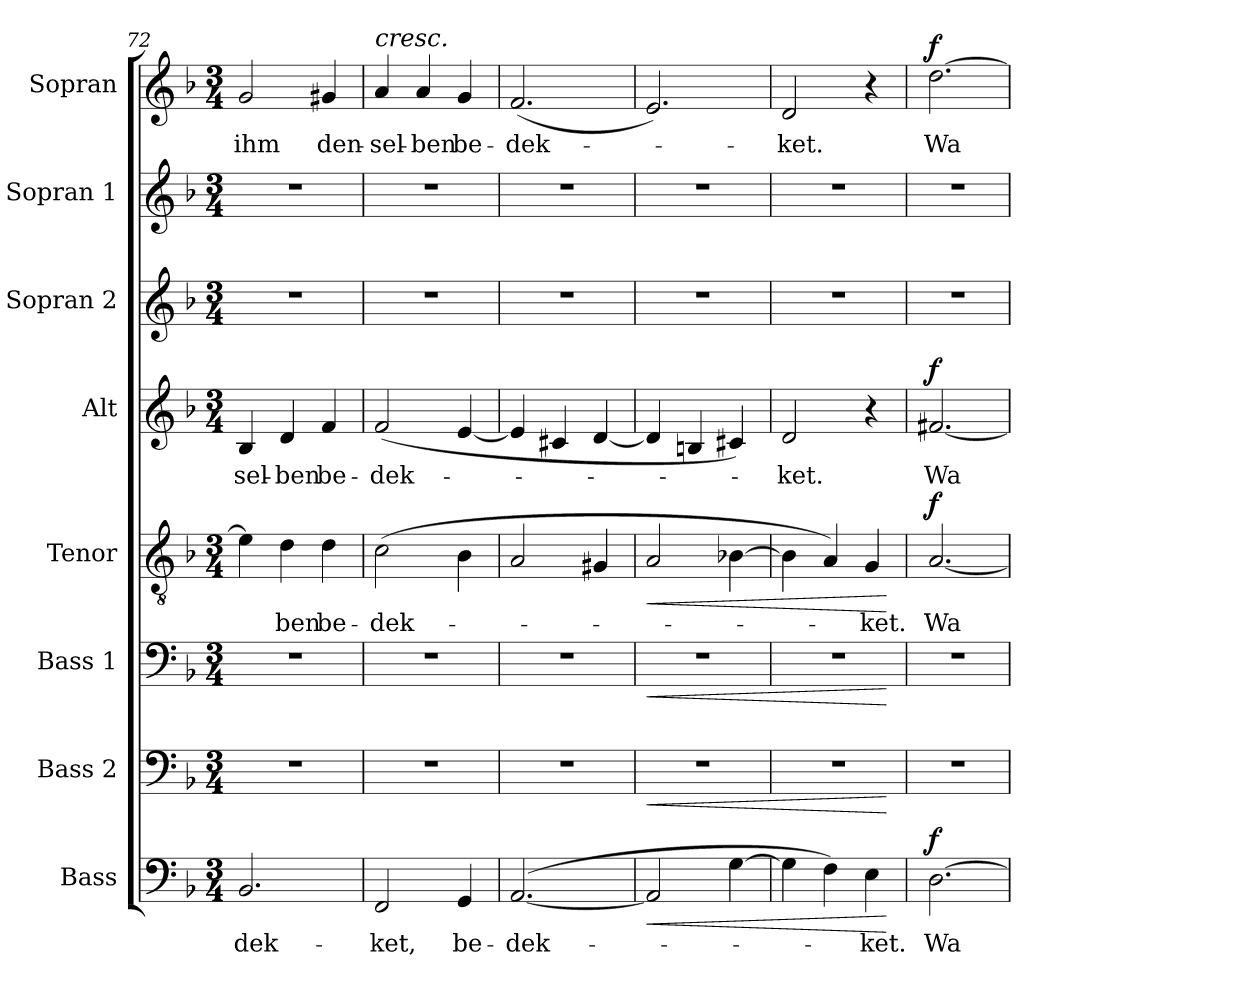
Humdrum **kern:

**kern	**text	**dynam	**kern	**dynam	**kern	**dynam	**kern	**text	**dynam	**kern	**text	**dynam	**kern	**kern	**kern	**text	**dynam
*part8	*part8	*part8	*part7	*part7	*part6	*part6	*part5	*part5	*part5	*part4	*part4	*part4	*part3	*part2	*part1	*part1	*part1
*staff8	*staff8	*staff8	*staff7	*staff7	*staff6	*staff6	*staff5	*staff5	*staff5	*staff4	*staff4	*staff4	*staff3	*staff2	*staff1	*staff1	*staff1
*I"Bass	*	*	*I"Bass 2	*	*I"Bass 1	*	*I"Tenor	*	*	*I"Alt	*	*	*I"Sopran 2	*I"Sopran 1	*I"Sopran	*	*
*clefF4	*	*	*clefF4	*	*clefF4	*	*clefGv2	*	*	*clefG2	*	*	*clefG2	*clefG2	*clefG2	*	*
*k[b-]	*	*	*k[b-]	*	*k[b-]	*	*k[b-]	*	*	*k[b-]	*	*	*k[b-]	*k[b-]	*k[b-]	*	*
*M3/4	*	*	*M3/4	*	*M3/4	*	*M3/4	*	*	*M3/4	*	*	*M3/4	*M3/4	*M3/4	*	*
=72	=72	=72	=72	=72	=72	=72	=72	=72	=72	=72	=72	=72	=72	=72	=72	=72	=72
2.BB-/	-dek-	.	2.r	.	2.r	.	4e-\]	.	.	4B-/	-sel-	.	2.r	2.r	2g/	ihm	.
.	.	.	.	.	.	.	4d\	-ben	.	4d/	-ben	.	.	.	.	.	.
.	.	.	.	.	.	.	4d\	be-	.	4f/	be-	.	.	.	4g#X/	den-	.
!!LO:LB:g=z
=73	=73	=73	=73	=73	=73	=73	=73	=73	=73	=73	=73	=73	=73	=73	=73	=73	=73
!	!	!	!	!	!	!	!	!	!	!	!	!	!	!	!LO:TX:a:i:t=cresc.	!	!
2FF/	-ket,	.	2.r	.	2.r	.	(2c\	-dek-	.	(2f/	-dek-	.	2.r	2.r	4a/	-sel-	.
.	.	.	.	.	.	.	.	.	.	.	.	.	.	.	4a/	-ben	.
4GG/	be-	.	.	.	.	.	4B-\	.	.	[4e/	.	.	.	.	4g/	be-	.
=74	=74	=74	=74	=74	=74	=74	=74	=74	=74	=74	=74	=74	=74	=74	=74	=74	=74
([2.AA/	-dek-	.	2.r	.	2.r	.	2A/	.	.	4e/]	.	.	2.r	2.r	(2.f/	-dek-	.
.	.	.	.	.	.	.	.	.	.	4c#X/	.	.	.	.	.	.	.
.	.	.	.	.	.	.	4G#X/	.	.	[4d/	.	.	.	.	.	.	.
=75	=75	=75	=75	=75	=75	=75	=75	=75	=75	=75	=75	=75	=75	=75	=75	=75	=75
!	!	!LO:HP:b	!	!LO:HP:b	!	!LO:HP:b	!	!	!LO:HP:b	!	!	!	!	!	!	!	!
2AA/]	.	<	2.r	<	2.r	<	2A/	.	<	4d/]	.	.	2.r	2.r	2.e/)	.	.
.	.	.	.	.	.	.	.	.	.	4Bn/	.	.	.	.	.	.	.
[4G\	.	.	.	.	.	.	[4B-X\	.	.	4c#X/)	.	.	.	.	.	.	.
=76	=76	=76	=76	=76	=76	=76	=76	=76	=76	=76	=76	=76	=76	=76	=76	=76	=76
4G\]	.	.	2.r	.	2.r	.	4B-\]	.	.	2d/	-ket.	.	2.r	2.r	2d/	-ket.	.
4F\)	.	.	.	.	.	.	4A/)	.	.	.	.	.	.	.	.	.	.
4E\	-ket.	.	.	.	.	.	4G/	-ket.	.	4r	.	.	.	.	4r	.	.
.	.	[	.	[	.	[	.	.	[	.	.	.	.	.	.	.	.
=77	=77	=77	=77	=77	=77	=77	=77	=77	=77	=77	=77	=77	=77	=77	=77	=77	=77
!	!	!LO:DY:a	!	!	!	!	!	!	!LO:DY:a	!	!	!LO:DY:a	!	!	!	!	!LO:DY:a
[2.D\	Wa-	f	2.r	.	2.r	.	[2.A/	Wa-	f	[2.f#X/	Wa-	f	2.r	2.r	[2.dd\	Wa-	f
=	=	=	=	=	=	=	=	=	=	=	=	=	=	=	=	=	=
*-	*-	*-	*-	*-	*-	*-	*-	*-	*-	*-	*-	*-	*-	*-	*-	*-	*-
